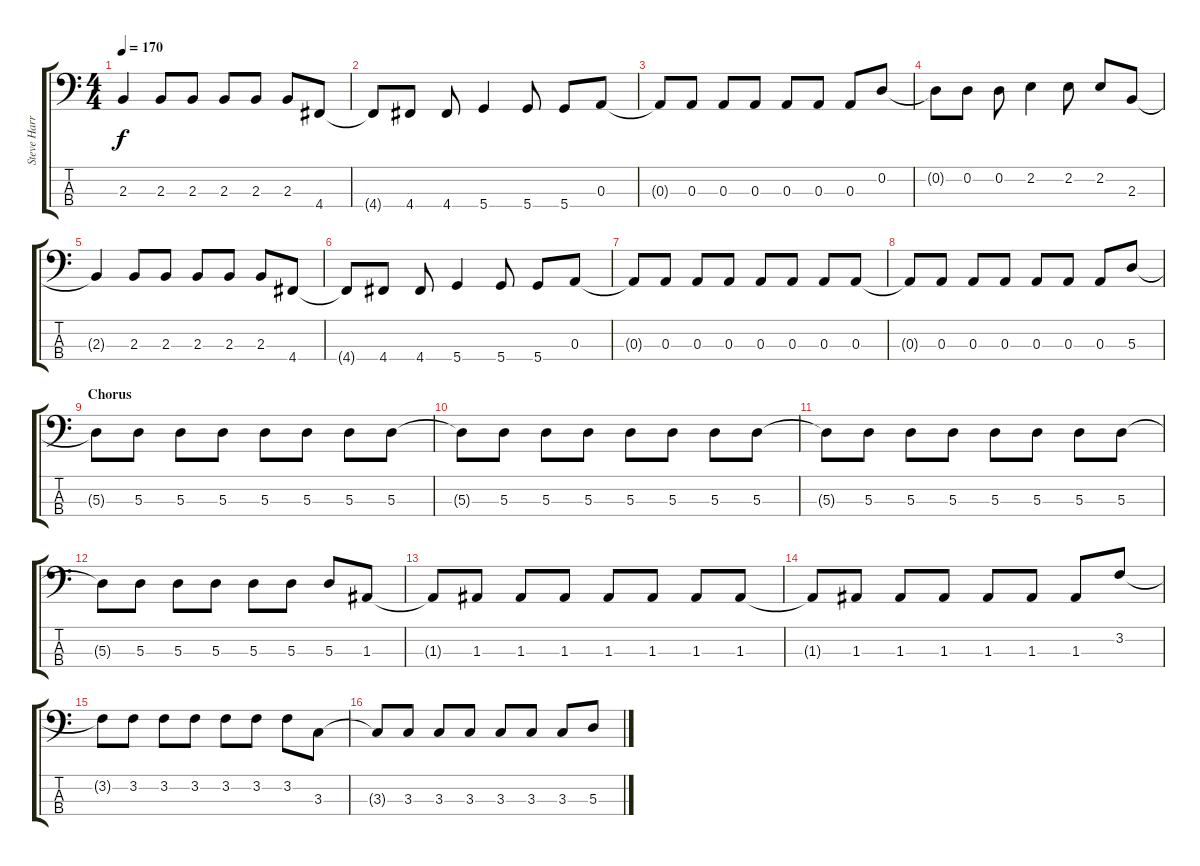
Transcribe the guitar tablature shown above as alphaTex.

\track ("Steve Harris" "Steve Harr") {instrument electricbassfinger}
\staff {score tabs}
\tuning (G2 D2 A1 D1) {hide}
\ts (4 4)
\tempo 170
\clef f4
\ks c
2.3{t}.4{dy f} 2.3.8 2.3.8 2.3.8 2.3.8 2.3.8 4.4.8 |
4.4{t}.8 4.4.8 4.4.8 5.4.4 5.4.8 5.4.8 0.3.8 |
0.3{t}.8 0.3.8 0.3.8 0.3.8 0.3.8 0.3.8 0.3.8 0.2.8 |
0.2{t}.8 0.2.8 0.2.8 2.2.4 2.2.8 2.2.8 2.3.8 |
2.3{t}.4 2.3.8 2.3.8 2.3.8 2.3.8 2.3.8 4.4.8 |
4.4{t}.8 4.4.8 4.4.8 5.4.4 5.4.8 5.4.8 0.3.8 |
0.3{t}.8 0.3.8 0.3.8 0.3.8 0.3.8 0.3.8 0.3.8 0.3.8 |
0.3{t}.8 0.3.8 0.3.8 0.3.8 0.3.8 0.3.8 0.3.8 5.3.8 |
\section ("" "Chorus")
5.3{t}.8 5.3.8 5.3.8 5.3.8 5.3.8 5.3.8 5.3.8 5.3.8 |
5.3{t}.8 5.3.8 5.3.8 5.3.8 5.3.8 5.3.8 5.3.8 5.3.8 |
5.3{t}.8 5.3.8 5.3.8 5.3.8 5.3.8 5.3.8 5.3.8 5.3.8 |
5.3{t}.8 5.3.8 5.3.8 5.3.8 5.3.8 5.3.8 5.3.8 1.3.8 |
1.3{t}.8 1.3.8 1.3.8 1.3.8 1.3.8 1.3.8 1.3.8 1.3.8 |
1.3{t}.8 1.3.8 1.3.8 1.3.8 1.3.8 1.3.8 1.3.8 3.2.8 |
3.2{t}.8 3.2.8 3.2.8 3.2.8 3.2.8 3.2.8 3.2.8 3.3.8 |
3.3{t}.8 3.3.8 3.3.8 3.3.8 3.3.8 3.3.8 3.3.8 5.3.8
